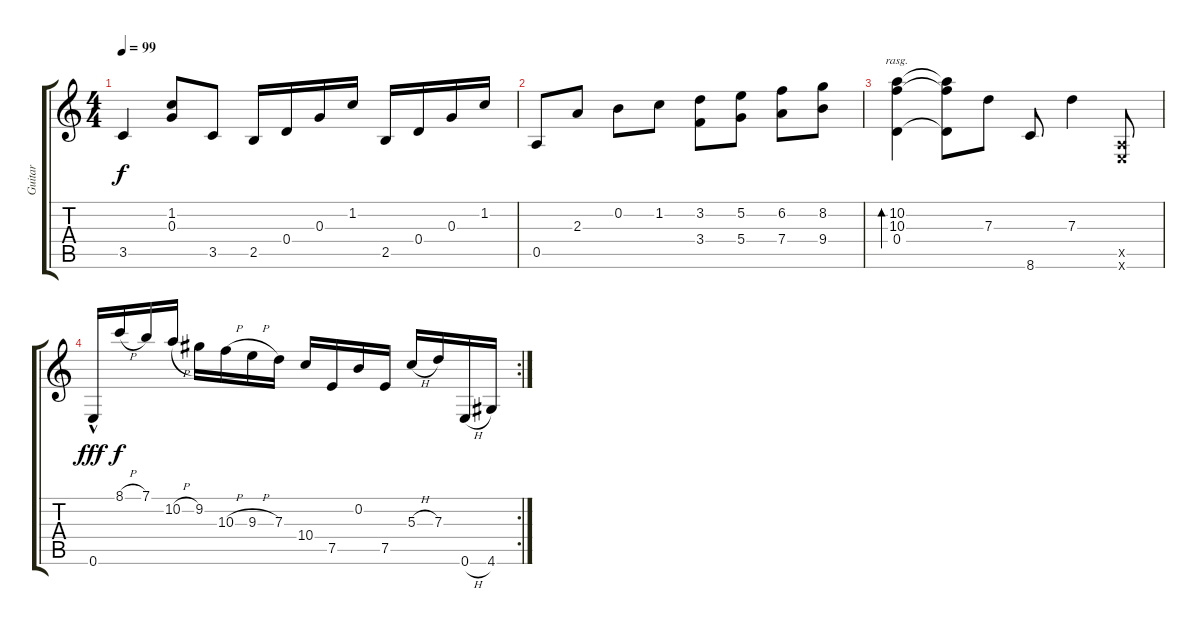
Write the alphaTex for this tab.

\track ("Guitar" "Guitar") {instrument acousticguitarsteel}
\staff {score tabs}
\tuning (E4 B3 G3 D3 A2 E2) {hide}
\ts (4 4)
\tempo 99
\clef g2
\ks c
3.5.4{dy f} (1.2 0.3).8 3.5.8 2.5.16 0.4.16 0.3.16 1.2.16 2.5.16 0.4.16 0.3.16 1.2.16 |
0.5.8 2.3.8 0.2.8 1.2.8 (3.2 3.4).8 (5.2 5.4).8 (6.2 7.4).8 (8.2 9.4).8 |
(10.2 10.3 0.4).4{bd 240 rasg ii} (10.2{t} 10.3{t} 0.4{t}).8 7.3.8 8.6.8 7.3.4 (0.5{x} 0.6{x}).8 |
\rc 2
0.6{hac}.16{dy fff} 8.1{h}.16{dy f} 7.1.16 10.2{h}.16 9.2.16 10.3{h}.16 9.3{h}.16 7.3.16 10.4.16 7.5.16 0.2.16 7.5.16 5.3{h}.16 7.3.16 0.6{h}.16 4.6.16
